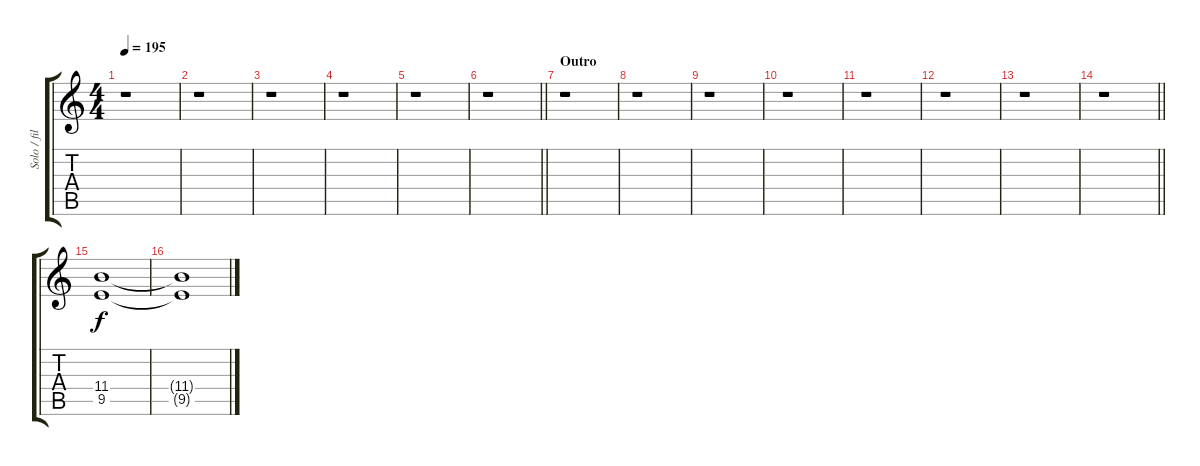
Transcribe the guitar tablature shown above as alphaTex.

\track ("Solo / fills" "Solo / fil") {instrument distortionguitar}
\staff {score tabs}
\tuning (D4 A3 F3 C3 G2 D2) {hide}
\ts (4 4)
\tempo 195
\clef g2
\ks c
r.1{dy f} |
r.1 |
r.1 |
r.1 |
r.1 |
\barLineRight lightlight
r.1 |
\section ("" "Outro")
r.1 |
r.1 |
r.1 |
r.1 |
r.1 |
r.1 |
r.1 |
\barLineRight lightlight
r.1 |
(11.4 9.5).1 |
(11.4{t} 9.5{t}).1
